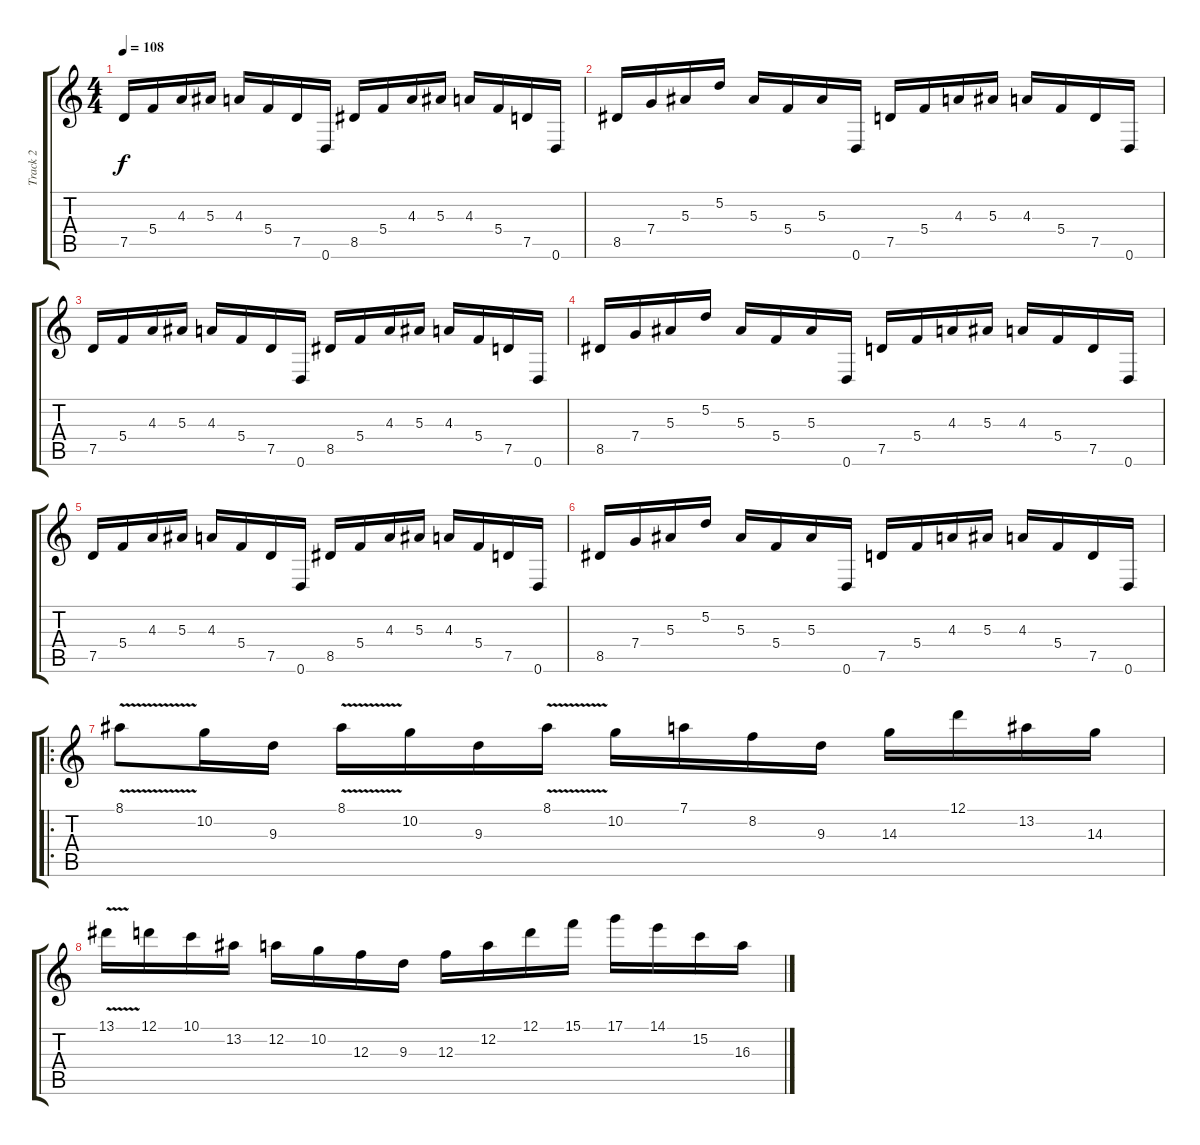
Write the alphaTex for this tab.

\track ("Track 2" "Track 2") {instrument overdrivenguitar}
\staff {score tabs}
\tuning (D4 A3 F3 C3 G2 D2) {hide}
\ts (4 4)
\tempo 108
\clef g2
\ks c
7.5.16{dy f} 5.4.16 4.3.16 5.3.16 4.3.16 5.4.16 7.5.16 0.6.16 8.5.16 5.4.16 4.3.16 5.3.16 4.3.16 5.4.16 7.5.16 0.6.16 |
8.5.16 7.4.16 5.3.16 5.2.16 5.3.16 5.4.16 5.3.16 0.6.16 7.5.16 5.4.16 4.3.16 5.3.16 4.3.16 5.4.16 7.5.16 0.6.16 |
7.5.16 5.4.16 4.3.16 5.3.16 4.3.16 5.4.16 7.5.16 0.6.16 8.5.16 5.4.16 4.3.16 5.3.16 4.3.16 5.4.16 7.5.16 0.6.16 |
8.5.16 7.4.16 5.3.16 5.2.16 5.3.16 5.4.16 5.3.16 0.6.16 7.5.16 5.4.16 4.3.16 5.3.16 4.3.16 5.4.16 7.5.16 0.6.16 |
7.5.16 5.4.16 4.3.16 5.3.16 4.3.16 5.4.16 7.5.16 0.6.16 8.5.16 5.4.16 4.3.16 5.3.16 4.3.16 5.4.16 7.5.16 0.6.16 |
8.5.16 7.4.16 5.3.16 5.2.16 5.3.16 5.4.16 5.3.16 0.6.16 7.5.16 5.4.16 4.3.16 5.3.16 4.3.16 5.4.16 7.5.16 0.6.16 |
\ro
8.1{v}.8 10.2.16 9.3.16 8.1{v}.16 10.2.16 9.3.16 8.1{v}.16 10.2.16 7.1.16 8.2.16 9.3.16 14.3.16 12.1.16 13.2.16 14.3.16 |
13.1{v}.16 12.1.16 10.1.16 13.2.16 12.2.16 10.2.16 12.3.16 9.3.16 12.3.16 12.2.16 12.1.16 15.1.16 17.1.16 14.1.16 15.2.16 16.3.16
